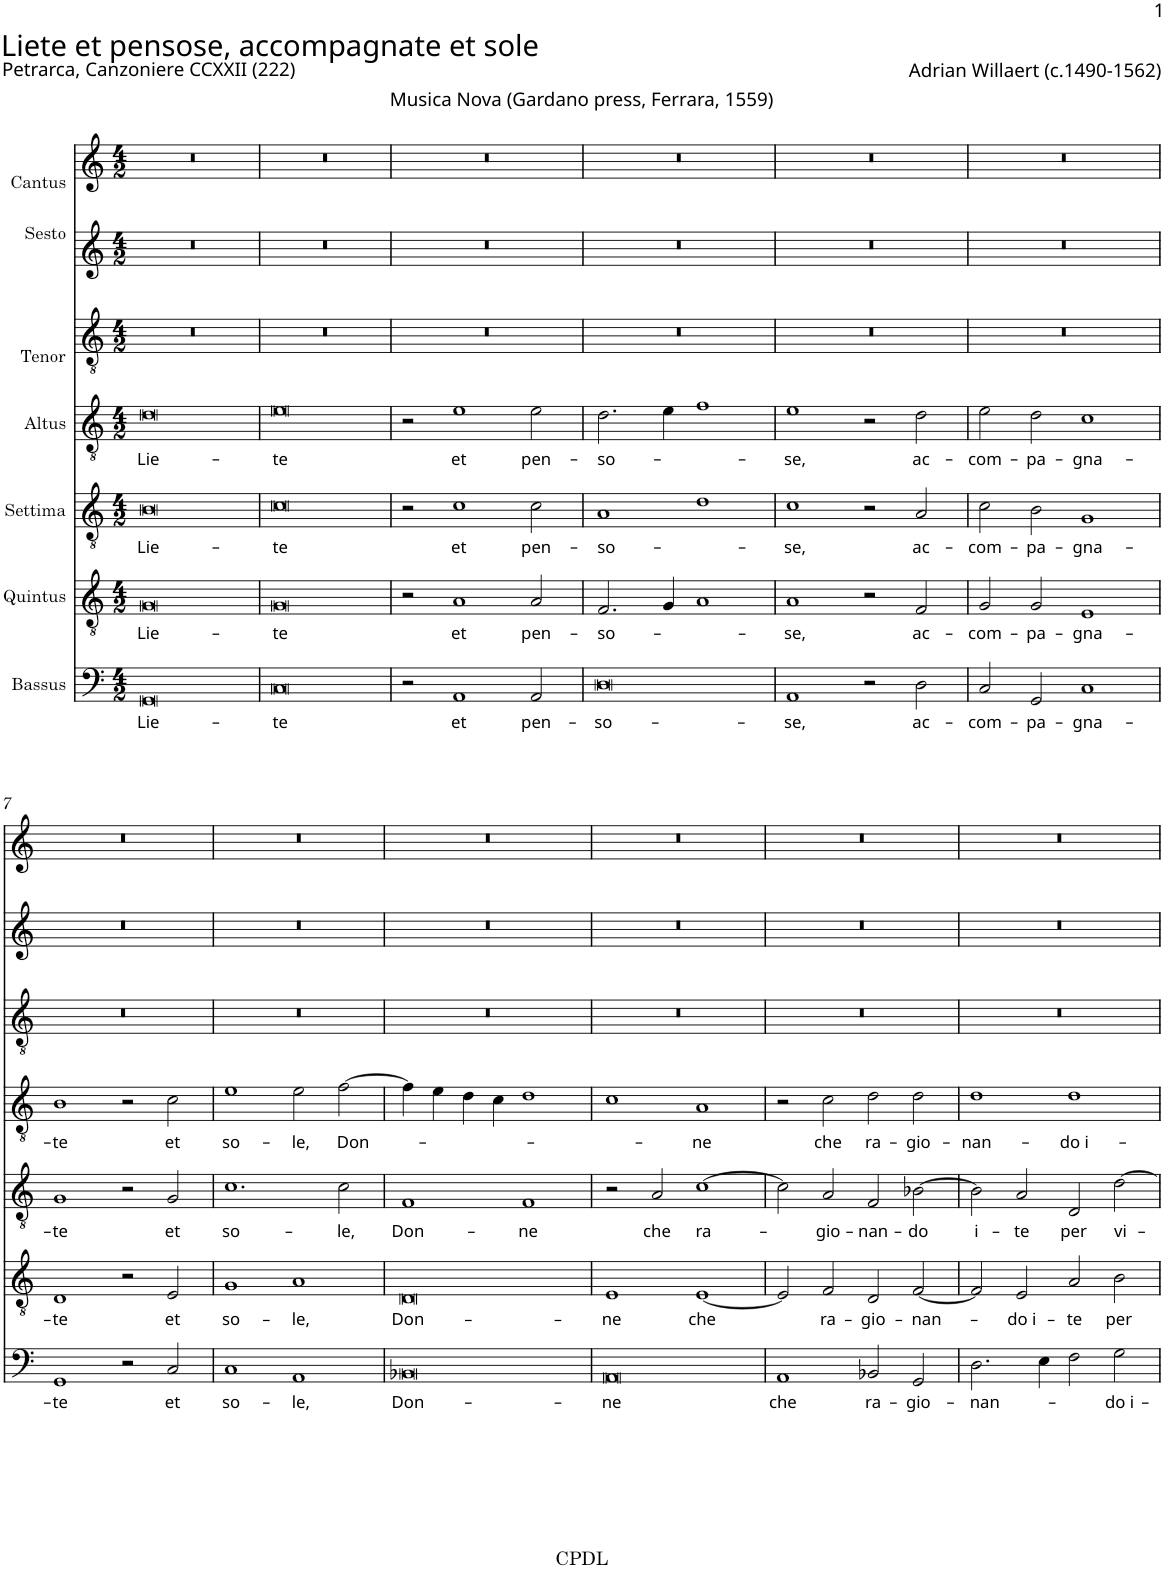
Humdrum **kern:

**kern	**text	**kern	**text	**kern	**text	**kern	**text	**kern	**kern	**kern
*part7	*part7	*part6	*part6	*part5	*part5	*part4	*part4	*part3	*part2	*part1
*staff7	*staff7	*staff6	*staff6	*staff5	*staff5	*staff4	*staff4	*staff3	*staff2	*staff1
*I"Bassus	*	*I"Quintus	*	*I"Settima	*	*I"Altus	*	*I"Tenor	*I"Sesto	*I"Cantus
*clefF4	*	*clefGv2	*	*clefGv2	*	*clefGv2	*	*clefGv2	*clefG2	*clefG2
*k[]	*	*k[]	*	*k[]	*	*k[]	*	*k[]	*k[]	*k[]
*M4/2	*	*M4/2	*	*M4/2	*	*M4/2	*	*M4/2	*M4/2	*M4/2
=1	=1	=1	=1	=1	=1	=1	=1	=1	=1	=1
!	!LO:LY:b	!	!LO:LY:b	!	!LO:LY:b	!	!LO:LY:b	!	!	!
0GG	Lie-	0G	Lie-	0B	Lie-	0d	Lie-	0r	0r	0r
=2	=2	=2	=2	=2	=2	=2	=2	=2	=2	=2
!	!LO:LY:b	!	!LO:LY:b	!	!LO:LY:b	!	!LO:LY:b	!	!	!
0C	-te	0G	-te	0c	-te	0e	-te	0r	0r	0r
=3	=3	=3	=3	=3	=3	=3	=3	=3	=3	=3
2r	.	2r	.	2r	.	2r	.	0r	0r	0r
!	!LO:LY:b	!	!LO:LY:b	!	!LO:LY:b	!	!LO:LY:b	!	!	!
1AA	et	1A	et	1c	et	1e	et	.	.	.
!	!LO:LY:b	!	!LO:LY:b	!	!LO:LY:b	!	!LO:LY:b	!	!	!
2AA/	pen-	2A/	pen-	2c\	pen-	2e\	pen-	.	.	.
=4	=4	=4	=4	=4	=4	=4	=4	=4	=4	=4
!	!LO:LY:b	!	!LO:LY:b	!	!LO:LY:b	!	!LO:LY:b	!	!	!
0D	-so-	2.F/	-so-	1A	-so-	2.d\	-so-	0r	0r	0r
.	.	4G/	.	.	.	4e\	.	.	.	.
.	.	1A	.	1d	.	1f	.	.	.	.
=5	=5	=5	=5	=5	=5	=5	=5	=5	=5	=5
!	!LO:LY:b	!	!LO:LY:b	!	!LO:LY:b	!	!LO:LY:b	!	!	!
1AA	-se,	1A	-se,	1c	-se,	1e	-se,	0r	0r	0r
2r	.	2r	.	2r	.	2r	.	.	.	.
!	!LO:LY:b	!	!LO:LY:b	!	!LO:LY:b	!	!LO:LY:b	!	!	!
2D\	ac-	2F/	ac-	2A/	ac-	2d\	ac-	.	.	.
=6	=6	=6	=6	=6	=6	=6	=6	=6	=6	=6
!	!LO:LY:b	!	!LO:LY:b	!	!LO:LY:b	!	!LO:LY:b	!	!	!
2C/	-com-	2G/	-com-	2c\	-com-	2e\	-com-	0r	0r	0r
!	!LO:LY:b	!	!LO:LY:b	!	!LO:LY:b	!	!LO:LY:b	!	!	!
2GG/	-pa-	2G/	-pa-	2B\	-pa-	2d\	-pa-	.	.	.
!	!LO:LY:b	!	!LO:LY:b	!	!LO:LY:b	!	!LO:LY:b	!	!	!
1C	-gna-	1E	-gna-	1G	-gna-	1c	-gna-	.	.	.
!!LO:LB:g=z
=7	=7	=7	=7	=7	=7	=7	=7	=7	=7	=7
!	!LO:LY:b	!	!LO:LY:b	!	!LO:LY:b	!	!LO:LY:b	!	!	!
1GG	-te	1D	-te	1G	-te	1B	-te	0r	0r	0r
2r	.	2r	.	2r	.	2r	.	.	.	.
!	!LO:LY:b	!	!LO:LY:b	!	!LO:LY:b	!	!LO:LY:b	!	!	!
2C/	et	2E/	et	2G/	et	2c\	et	.	.	.
=8	=8	=8	=8	=8	=8	=8	=8	=8	=8	=8
!	!LO:LY:b	!	!LO:LY:b	!	!LO:LY:b	!	!LO:LY:b	!	!	!
1C	so-	1G	so-	1.c	so-	1e	so-	0r	0r	0r
!	!LO:LY:b	!	!LO:LY:b	!	!	!	!LO:LY:b	!	!	!
1AA	-le,	1A	-le,	.	.	2e\	-le,	.	.	.
!	!	!	!	!	!LO:LY:b	!	!LO:LY:b	!	!	!
.	.	.	.	2c\	-le,	[>2f\	Don-	.	.	.
=9	=9	=9	=9	=9	=9	=9	=9	=9	=9	=9
!	!LO:LY:b	!	!LO:LY:b	!	!LO:LY:b	!	!	!	!	!
0BB-X	Don-	0D	Don-	1F	Don-	4f\]	.	0r	0r	0r
.	.	.	.	.	.	4e\	.	.	.	.
.	.	.	.	.	.	4d\	.	.	.	.
.	.	.	.	.	.	4c\	.	.	.	.
!	!	!	!	!	!LO:LY:b	!	!	!	!	!
.	.	.	.	1F	-ne	1d	.	.	.	.
=10	=10	=10	=10	=10	=10	=10	=10	=10	=10	=10
!	!LO:LY:b	!	!LO:LY:b	!	!	!	!	!	!	!
0AA	-ne	1E	-ne	2r	.	1c	.	0r	0r	0r
!	!	!	!	!	!LO:LY:b	!	!	!	!	!
.	.	.	.	2A/	che	.	.	.	.	.
!	!	!	!LO:LY:b	!	!LO:LY:b	!	!LO:LY:b	!	!	!
.	.	[<1E	che	[>1c	ra-	1A	-ne	.	.	.
=11	=11	=11	=11	=11	=11	=11	=11	=11	=11	=11
!	!LO:LY:b	!	!	!	!	!	!	!	!	!
1AA	che	2E/]	.	2c\]	.	2r	.	0r	0r	0r
!	!	!	!LO:LY:b	!	!LO:LY:b	!	!LO:LY:b	!	!	!
.	.	2F/	ra-	2A/	-gio-	2c\	che	.	.	.
!	!LO:LY:b	!	!LO:LY:b	!	!LO:LY:b	!	!LO:LY:b	!	!	!
2BB-X/	ra-	2D/	-gio-	2F/	-nan-	2d\	ra-	.	.	.
!	!LO:LY:b	!	!LO:LY:b	!	!LO:LY:b	!	!LO:LY:b	!	!	!
2GG/	-gio-	[<2F/	-nan-	[>2B-X\	-do	2d\	-gio-	.	.	.
=12	=12	=12	=12	=12	=12	=12	=12	=12	=12	=12
!	!LO:LY:b	!	!	!	!LO:LY:b	!	!LO:LY:b	!	!	!
2.D\	-nan-	2F/]	.	2B-\]	i-	1d	-nan-	0r	0r	0r
!	!	!	!LO:LY:b	!	!LO:LY:b	!	!	!	!	!
.	.	2E/	-do i-	2A/	-te	.	.	.	.	.
4E\	.	.	.	.	.	.	.	.	.	.
!	!	!	!LO:LY:b	!	!LO:LY:b	!	!LO:LY:b	!	!	!
2F\	.	2A/	-te	2D/	per	1d	-do i-	.	.	.
!	!LO:LY:b	!	!LO:LY:b	!	!LO:LY:b	!	!	!	!	!
2G\	-do i-	2B\	per	[>2d\	vi-	.	.	.	.	.
=	=	=	=	=	=	=	=	=	=	=
*-	*-	*-	*-	*-	*-	*-	*-	*-	*-	*-
